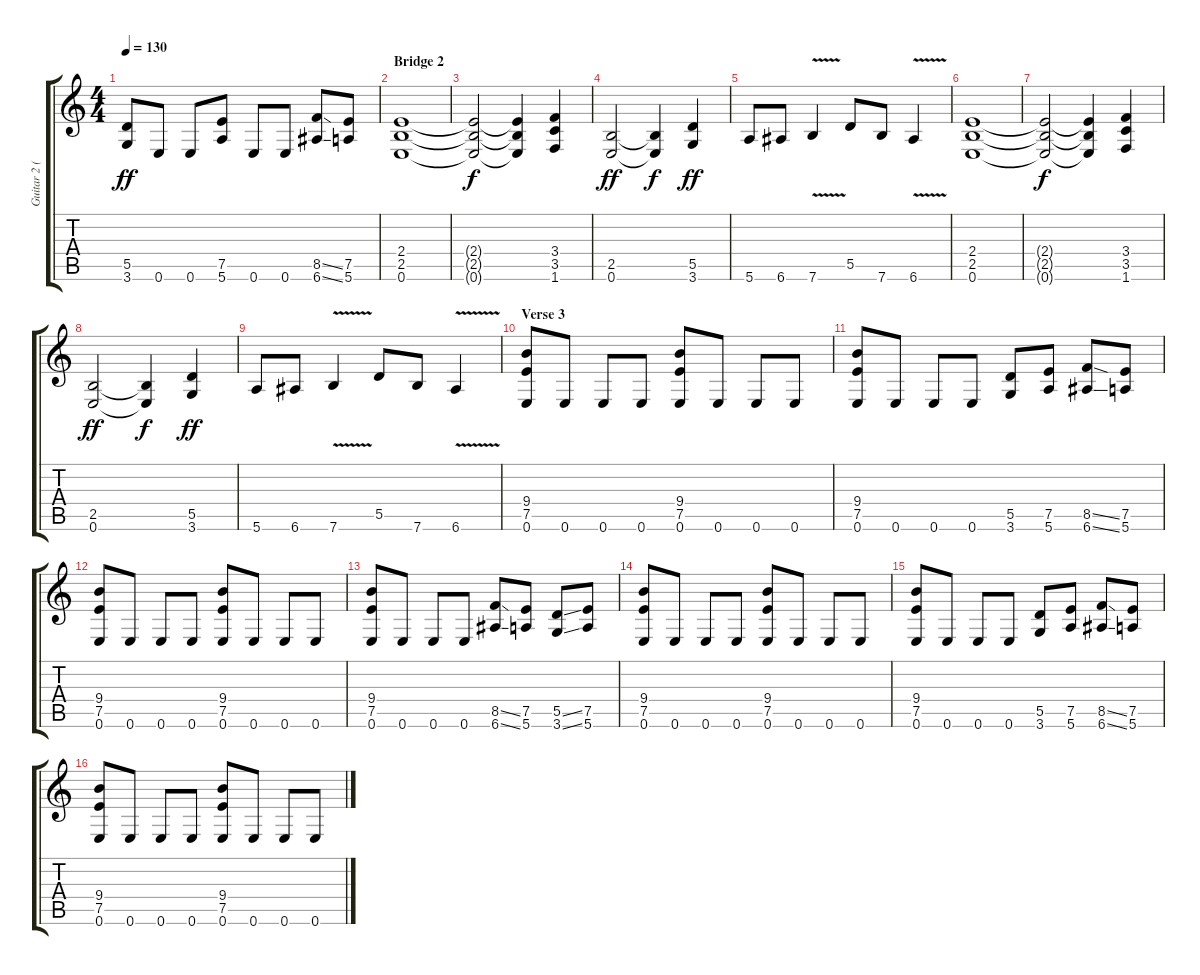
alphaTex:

\track ("Guitar 2 (Distortion)" "Guitar 2 (") {instrument distortionguitar}
\staff {score tabs}
\tuning (E4 B3 G3 D3 A2 E2) {hide}
\ts (4 4)
\tempo 130
\clef g2
\ks c
(5.5 3.6).8{dy ff} 0.6.8 0.6.8 (7.5 5.6).8 0.6.8 0.6.8 (8.5{ss} 6.6{ss}).8 (7.5 5.6).8 |
\section ("" "Bridge 2")
(2.4 2.5 0.6).1 |
(2.4{t} 2.5{t} 0.6{t}).2{dy f} (2.4{t} 2.5{t} 0.6{t}).4 (3.4 3.5 1.6).4 |
(2.5 0.6).2{dy ff} (2.5{t} 0.6{t}).4{dy f} (5.5 3.6).4{dy ff} |
5.6.8 6.6.8 7.6{v}.4 5.5.8 7.6.8 6.6{v}.4 |
(2.4 2.5 0.6).1 |
(2.4{t} 2.5{t} 0.6{t}).2{dy f} (2.4{t} 2.5{t} 0.6{t}).4 (3.4 3.5 1.6).4 |
(2.5 0.6).2{dy ff} (2.5{t} 0.6{t}).4{dy f} (5.5 3.6).4{dy ff} |
5.6.8 6.6.8 7.6{v}.4 5.5.8 7.6.8 6.6{v}.4 |
\section ("" "Verse 3")
(9.4 7.5 0.6).8 0.6.8 0.6.8 0.6.8 (9.4 7.5 0.6).8 0.6.8 0.6.8 0.6.8 |
(9.4 7.5 0.6).8 0.6.8 0.6.8 0.6.8 (5.5 3.6).8 (7.5 5.6).8 (8.5{ss} 6.6{ss}).8 (7.5 5.6).8 |
(9.4 7.5 0.6).8 0.6.8 0.6.8 0.6.8 (9.4 7.5 0.6).8 0.6.8 0.6.8 0.6.8 |
(9.4 7.5 0.6).8 0.6.8 0.6.8 0.6.8 (8.5{ss} 6.6{ss}).8 (7.5 5.6).8 (5.5{ss} 3.6{ss}).8 (7.5 5.6).8 |
(9.4 7.5 0.6).8 0.6.8 0.6.8 0.6.8 (9.4 7.5 0.6).8 0.6.8 0.6.8 0.6.8 |
(9.4 7.5 0.6).8 0.6.8 0.6.8 0.6.8 (5.5 3.6).8 (7.5 5.6).8 (8.5{ss} 6.6{ss}).8 (7.5 5.6).8 |
(9.4 7.5 0.6).8 0.6.8 0.6.8 0.6.8 (9.4 7.5 0.6).8 0.6.8 0.6.8 0.6.8
